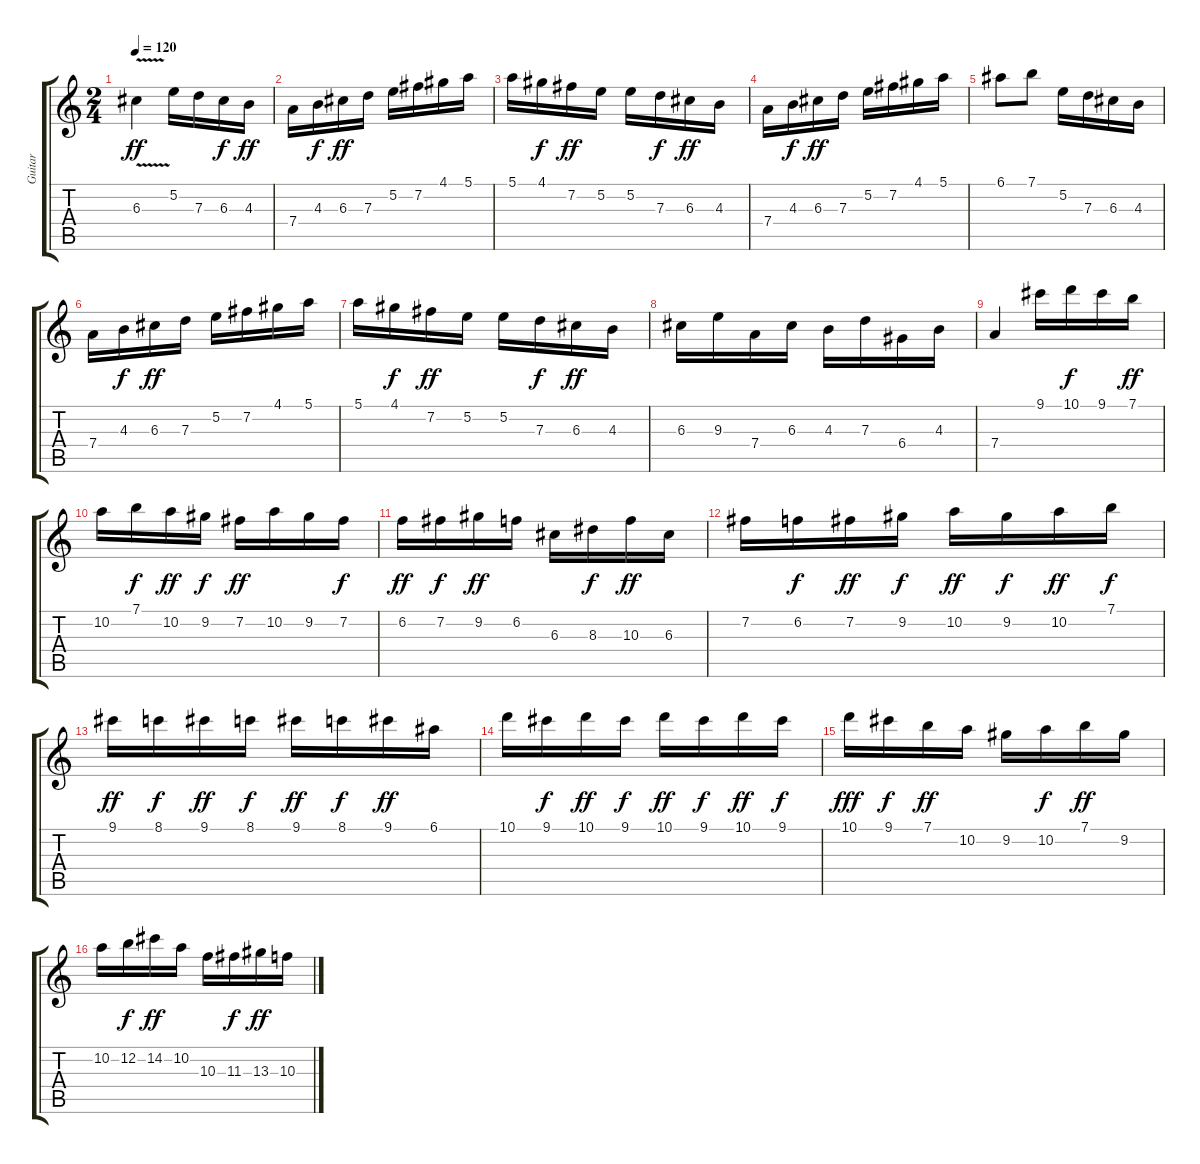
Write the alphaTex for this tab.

\track ("Guitar" "Guitar") {instrument distortionguitar}
\staff {score tabs}
\tuning (E4 B3 G3 D3 A2 E2) {hide}
\ts (2 4)
\tempo 120
\clef g2
\ks c
6.3{v}.4{dy ff} 5.2.16 7.3.16 6.3.16{dy f} 4.3.16{dy ff} |
7.4.16 4.3.16{dy f} 6.3.16{dy ff} 7.3.16 5.2.16 7.2.16 4.1.16 5.1.16 |
5.1.16 4.1.16{dy f} 7.2.16{dy ff} 5.2.16 5.2.16 7.3.16{dy f} 6.3.16{dy ff} 4.3.16 |
7.4.16 4.3.16{dy f} 6.3.16{dy ff} 7.3.16 5.2.16 7.2.16 4.1.16 5.1.16 |
6.1.8 7.1.8 5.2.16 7.3.16 6.3.16 4.3.16 |
7.4.16 4.3.16{dy f} 6.3.16{dy ff} 7.3.16 5.2.16 7.2.16 4.1.16 5.1.16 |
5.1.16 4.1.16{dy f} 7.2.16{dy ff} 5.2.16 5.2.16 7.3.16{dy f} 6.3.16{dy ff} 4.3.16 |
6.3.16 9.3.16 7.4.16 6.3.16 4.3.16 7.3.16 6.4.16 4.3.16 |
7.4.4 9.1.16 10.1.16{dy f} 9.1.16 7.1.16{dy ff} |
10.2.16 7.1.16{dy f} 10.2.16{dy ff} 9.2.16{dy f} 7.2.16{dy ff} 10.2.16 9.2.16 7.2.16{dy f} |
6.2.16{dy ff} 7.2.16{dy f} 9.2.16{dy ff} 6.2.16 6.3.16 8.3.16{dy f} 10.3.16{dy ff} 6.3.16 |
7.2.16 6.2.16{dy f} 7.2.16{dy ff} 9.2.16{dy f} 10.2.16{dy ff} 9.2.16{dy f} 10.2.16{dy ff} 7.1.16{dy f} |
9.1.16{dy ff} 8.1.16{dy f} 9.1.16{dy ff} 8.1.16{dy f} 9.1.16{dy ff} 8.1.16{dy f} 9.1.16{dy ff} 6.1.16 |
10.1.16 9.1.16{dy f} 10.1.16{dy ff} 9.1.16{dy f} 10.1.16{dy ff} 9.1.16{dy f} 10.1.16{dy ff} 9.1.16{dy f} |
10.1.16{dy fff} 9.1.16{dy f} 7.1.16{dy ff} 10.2.16 9.2.16 10.2.16{dy f} 7.1.16{dy ff} 9.2.16 |
10.2.16 12.2.16{dy f} 14.2.16{dy ff} 10.2.16 10.3.16 11.3.16{dy f} 13.3.16{dy ff} 10.3.16
